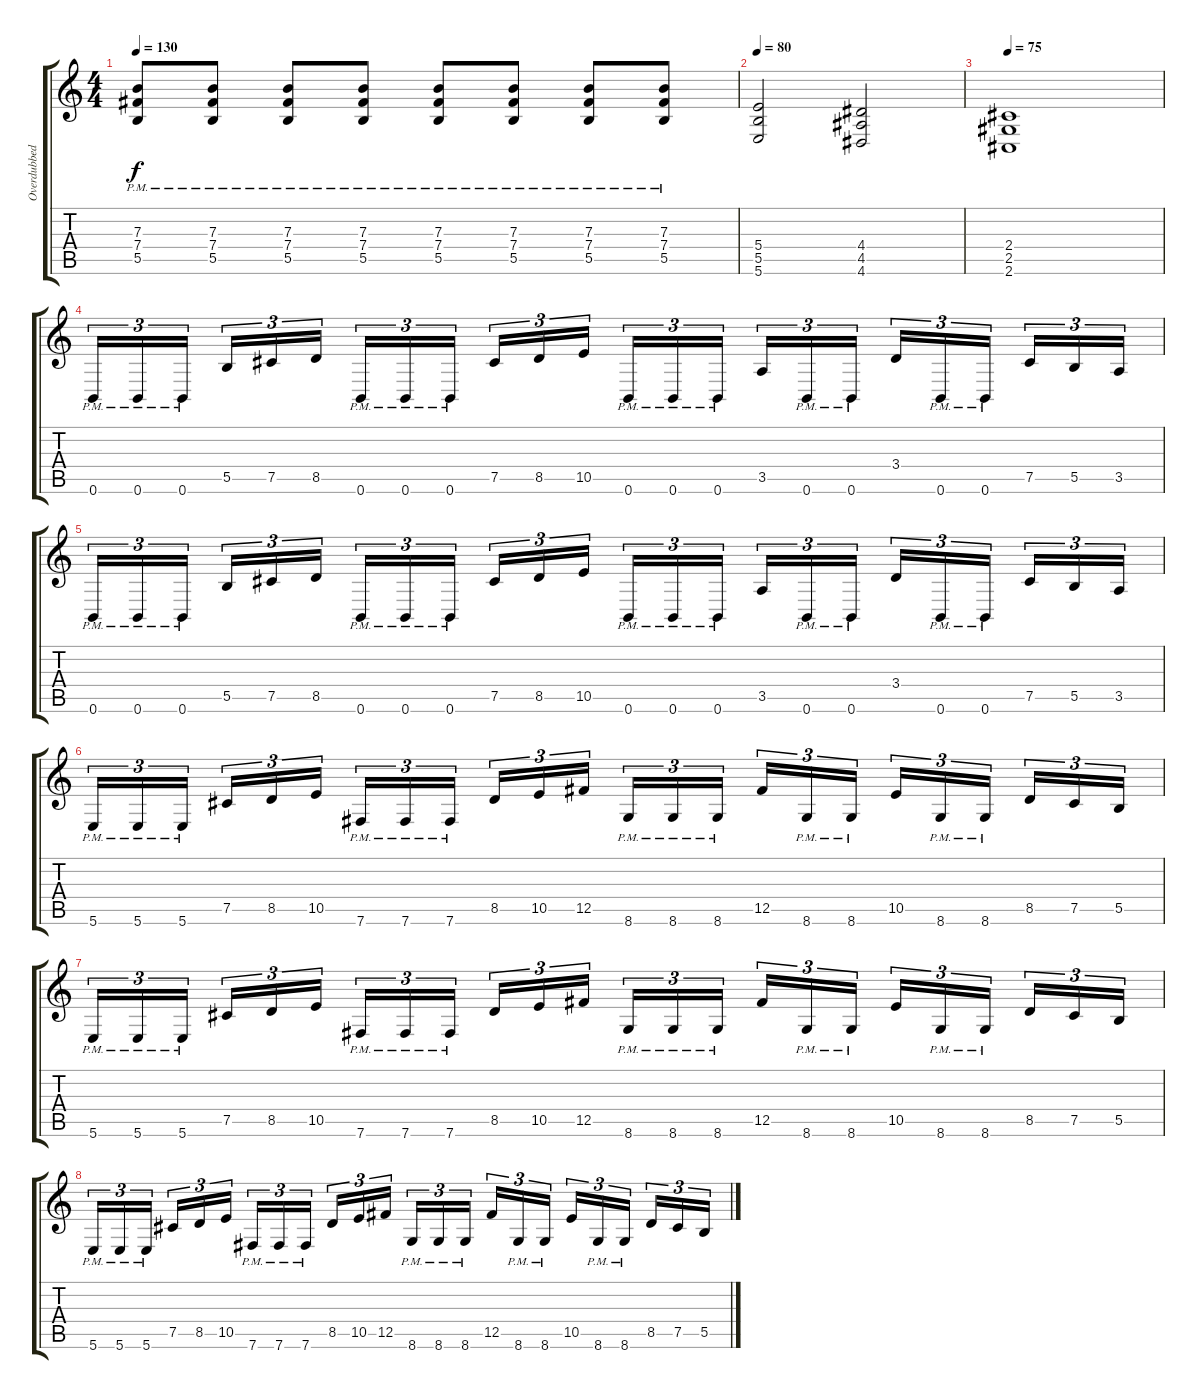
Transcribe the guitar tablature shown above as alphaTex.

\track ("Overdubbed Right Guitar" "Overdubbed") {instrument distortionguitar}
\staff {score tabs}
\tuning (Db4 Ab3 E3 B2 Gb2 B1) {hide}
\ts (4 4)
\tempo 130
\clef g2
\ks c
(7.3{pm} 7.4{pm} 5.5{pm}).8{dy f} (7.3{pm} 7.4{pm} 5.5{pm}).8 (7.3{pm} 7.4{pm} 5.5{pm}).8 (7.3{pm} 7.4{pm} 5.5{pm}).8 (7.3{pm} 7.4{pm} 5.5{pm}).8 (7.3{pm} 7.4{pm} 5.5{pm}).8 (7.3{pm} 7.4{pm} 5.5{pm}).8 (7.3{pm} 7.4{pm} 5.5{pm}).8 |
\tempo 80
(5.4 5.5 5.6).2 (4.4 4.5 4.6).2 |
\tempo 75
(2.4 2.5 2.6).1 |
0.6{pm}.16{tu (3 2)} 0.6{pm}.16{tu (3 2)} 0.6{pm}.16{tu (3 2)} 5.5.16{tu (3 2)} 7.5.16{tu (3 2)} 8.5.16{tu (3 2)} 0.6{pm}.16{tu (3 2)} 0.6{pm}.16{tu (3 2)} 0.6{pm}.16{tu (3 2)} 7.5.16{tu (3 2)} 8.5.16{tu (3 2)} 10.5.16{tu (3 2)} 0.6{pm}.16{tu (3 2)} 0.6{pm}.16{tu (3 2)} 0.6{pm}.16{tu (3 2)} 3.5.16{tu (3 2)} 0.6{pm}.16{tu (3 2)} 0.6{pm}.16{tu (3 2)} 3.4.16{tu (3 2)} 0.6{pm}.16{tu (3 2)} 0.6{pm}.16{tu (3 2)} 7.5.16{tu (3 2)} 5.5.16{tu (3 2)} 3.5.16{tu (3 2)} |
0.6{pm}.16{tu (3 2)} 0.6{pm}.16{tu (3 2)} 0.6{pm}.16{tu (3 2)} 5.5.16{tu (3 2)} 7.5.16{tu (3 2)} 8.5.16{tu (3 2)} 0.6{pm}.16{tu (3 2)} 0.6{pm}.16{tu (3 2)} 0.6{pm}.16{tu (3 2)} 7.5.16{tu (3 2)} 8.5.16{tu (3 2)} 10.5.16{tu (3 2)} 0.6{pm}.16{tu (3 2)} 0.6{pm}.16{tu (3 2)} 0.6{pm}.16{tu (3 2)} 3.5.16{tu (3 2)} 0.6{pm}.16{tu (3 2)} 0.6{pm}.16{tu (3 2)} 3.4.16{tu (3 2)} 0.6{pm}.16{tu (3 2)} 0.6{pm}.16{tu (3 2)} 7.5.16{tu (3 2)} 5.5.16{tu (3 2)} 3.5.16{tu (3 2)} |
5.6{pm}.16{tu (3 2)} 5.6{pm}.16{tu (3 2)} 5.6{pm}.16{tu (3 2)} 7.5.16{tu (3 2)} 8.5.16{tu (3 2)} 10.5.16{tu (3 2)} 7.6{pm}.16{tu (3 2)} 7.6{pm}.16{tu (3 2)} 7.6{pm}.16{tu (3 2)} 8.5.16{tu (3 2)} 10.5.16{tu (3 2)} 12.5.16{tu (3 2)} 8.6{pm}.16{tu (3 2)} 8.6{pm}.16{tu (3 2)} 8.6{pm}.16{tu (3 2)} 12.5.16{tu (3 2)} 8.6{pm}.16{tu (3 2)} 8.6{pm}.16{tu (3 2)} 10.5.16{tu (3 2)} 8.6{pm}.16{tu (3 2)} 8.6{pm}.16{tu (3 2)} 8.5.16{tu (3 2)} 7.5.16{tu (3 2)} 5.5.16{tu (3 2)} |
5.6{pm}.16{tu (3 2)} 5.6{pm}.16{tu (3 2)} 5.6{pm}.16{tu (3 2)} 7.5.16{tu (3 2)} 8.5.16{tu (3 2)} 10.5.16{tu (3 2)} 7.6{pm}.16{tu (3 2)} 7.6{pm}.16{tu (3 2)} 7.6{pm}.16{tu (3 2)} 8.5.16{tu (3 2)} 10.5.16{tu (3 2)} 12.5.16{tu (3 2)} 8.6{pm}.16{tu (3 2)} 8.6{pm}.16{tu (3 2)} 8.6{pm}.16{tu (3 2)} 12.5.16{tu (3 2)} 8.6{pm}.16{tu (3 2)} 8.6{pm}.16{tu (3 2)} 10.5.16{tu (3 2)} 8.6{pm}.16{tu (3 2)} 8.6{pm}.16{tu (3 2)} 8.5.16{tu (3 2)} 7.5.16{tu (3 2)} 5.5.16{tu (3 2)} |
5.6{pm}.16{tu (3 2)} 5.6{pm}.16{tu (3 2)} 5.6{pm}.16{tu (3 2)} 7.5.16{tu (3 2)} 8.5.16{tu (3 2)} 10.5.16{tu (3 2)} 7.6{pm}.16{tu (3 2)} 7.6{pm}.16{tu (3 2)} 7.6{pm}.16{tu (3 2)} 8.5.16{tu (3 2)} 10.5.16{tu (3 2)} 12.5.16{tu (3 2)} 8.6{pm}.16{tu (3 2)} 8.6{pm}.16{tu (3 2)} 8.6{pm}.16{tu (3 2)} 12.5.16{tu (3 2)} 8.6{pm}.16{tu (3 2)} 8.6{pm}.16{tu (3 2)} 10.5.16{tu (3 2)} 8.6{pm}.16{tu (3 2)} 8.6{pm}.16{tu (3 2)} 8.5.16{tu (3 2)} 7.5.16{tu (3 2)} 5.5.16{tu (3 2)}
